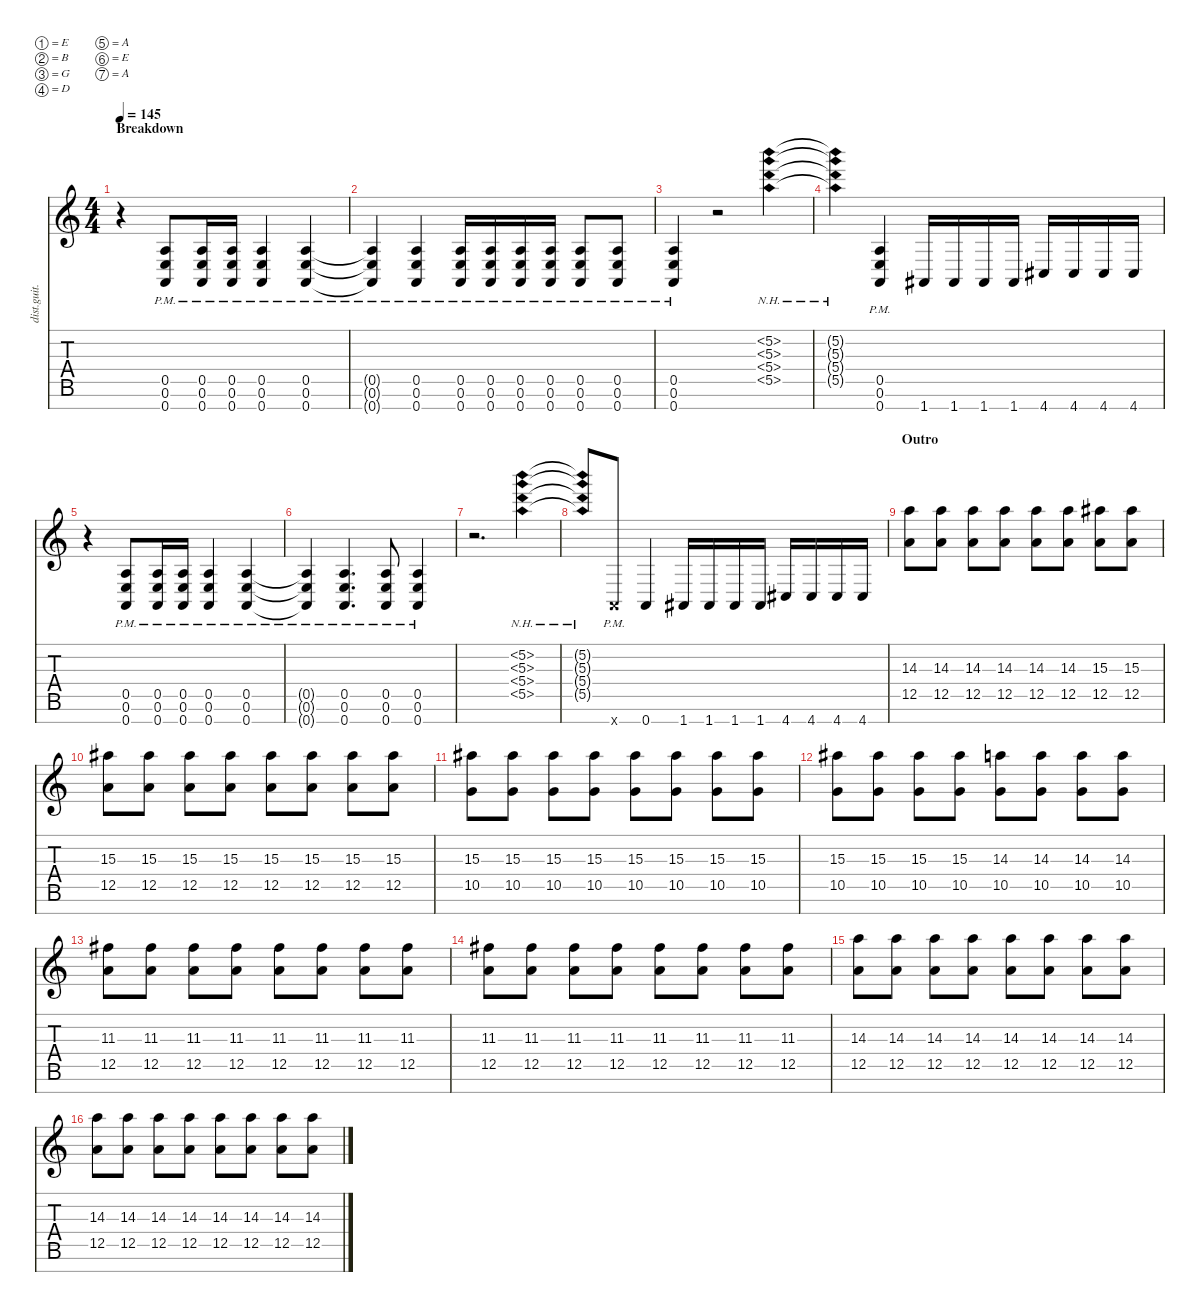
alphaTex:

\defaultSystemsLayout 4
\hideDynamics
\bracketExtendMode nobrackets
\track ("Distortion Guitar - Zoli" "dist.guit.") {instrument distortionguitar}
\staff {score tabs}
\tuning (E4 B3 G3 D3 A2 E2 A1)
\ts (4 4)
\section ("" "Breakdown")
\tempo 145
\clef g2
\ks c
r.4{dy mf} (0.7{pm} 0.6{pm} 0.5{pm}).8{dy ff} (0.7{pm} 0.5{pm} 0.6{pm}).16 (0.7{pm} 0.5{pm} 0.6{pm}).16 (0.7{pm} 0.5{pm} 0.6{pm}).4 (0.7{pm} 0.5{pm} 0.6{pm}).4 |
(0.7{pm t} 0.5{pm t} 0.6{pm t}).4 (0.7{pm} 0.6{pm} 0.5{pm}).4 (0.7{pm} 0.6{pm} 0.5{pm}).16 (0.7{pm} 0.5{pm} 0.6{pm}).16 (0.7{pm} 0.5{pm} 0.6{pm}).16 (0.7{pm} 0.5{pm} 0.6{pm}).16 (0.7{pm} 0.5{pm} 0.6{pm}).8 (0.7{pm} 0.5{pm} 0.6{pm}).8 |
(0.7{pm} 0.6{pm} 0.5{pm}).4 r.2 (5.5{nh} 5.4{nh} 5.3{nh} 5.2{nh}).4 |
(5.5{nh t} 5.4{nh t} 5.2{nh t} 5.3{nh t}).4 (0.7{pm} 0.6{pm} 0.5{pm}).4 1.7{acc #}.16 1.7{acc #}.16 1.7{acc #}.16 1.7{acc #}.16 4.7{acc #}.16 4.7{acc #}.16 4.7{acc #}.16 4.7{acc #}.16 |
r.4 (0.7{pm} 0.6{pm} 0.5{pm}).8 (0.7{pm} 0.5{pm} 0.6{pm}).16 (0.7{pm} 0.5{pm} 0.6{pm}).16 (0.7{pm} 0.5{pm} 0.6{pm}).4 (0.7{pm} 0.5{pm} 0.6{pm}).4 |
(0.7{pm t} 0.6{pm t} 0.5{pm t}).4{dy mf} (0.7{pm} 0.6{pm} 0.5{pm}).4{d} (0.7{pm} 0.6{pm} 0.5{pm}).8 (0.7{pm} 0.6{pm} 0.5{pm}).4 |
r.2{d} (5.5{nh} 5.4{nh} 5.3{nh} 5.2{nh}).4{dy ff} |
(5.2{nh t} 5.3{nh t} 5.4{nh t} 5.5{nh t}).8{dy mf} 0.7{pm x}.8 0.7.4 1.7{acc #}.16{dy ff} 1.7{acc #}.16 1.7{acc #}.16 1.7{acc #}.16 4.7{acc #}.16 4.7{acc #}.16 4.7{acc #}.16 4.7{acc #}.16 |
\section ("" "Outro")
(12.5 14.3).8 (12.5 14.3).8 (12.5 14.3).8 (12.5 14.3).8 (12.5 14.3).8 (12.5 14.3).8 (12.5 15.3{acc #}).8 (12.5 15.3{acc #}).8 |
(12.5 15.3{acc #}).8 (12.5 15.3{acc #}).8 (12.5 15.3{acc #}).8 (12.5 15.3{acc #}).8 (12.5 15.3{acc #}).8 (12.5 15.3{acc #}).8 (12.5 15.3{acc #}).8 (12.5 15.3{acc #}).8 |
(10.5 15.3{acc #}).8 (10.5 15.3{acc #}).8 (10.5 15.3{acc #}).8 (10.5 15.3{acc #}).8 (10.5 15.3{acc #}).8 (10.5 15.3{acc #}).8 (10.5 15.3{acc #}).8 (10.5 15.3{acc #}).8 |
(10.5 15.3{acc #}).8 (10.5 15.3{acc #}).8 (10.5 15.3{acc #}).8 (10.5 15.3{acc #}).8 (10.5 14.3).8 (10.5 14.3).8 (10.5 14.3).8 (10.5 14.3).8 |
(12.5 11.3{acc #}).8 (12.5 11.3{acc #}).8 (12.5 11.3{acc #}).8 (12.5 11.3{acc #}).8 (12.5 11.3{acc #}).8 (12.5 11.3{acc #}).8 (12.5 11.3{acc #}).8 (12.5 11.3{acc #}).8 |
(12.5 11.3{acc #}).8 (12.5 11.3{acc #}).8 (12.5 11.3{acc #}).8 (12.5 11.3{acc #}).8 (12.5 11.3{acc #}).8 (12.5 11.3{acc #}).8 (12.5 11.3{acc #}).8 (12.5 11.3{acc #}).8 |
(12.5 14.3).8 (12.5 14.3).8 (12.5 14.3).8 (12.5 14.3).8 (12.5 14.3).8 (12.5 14.3).8 (12.5 14.3).8 (12.5 14.3).8 |
(12.5 14.3).8 (12.5 14.3).8 (12.5 14.3).8 (12.5 14.3).8 (12.5 14.3).8 (12.5 14.3).8 (12.5 14.3).8 (12.5 14.3).8
